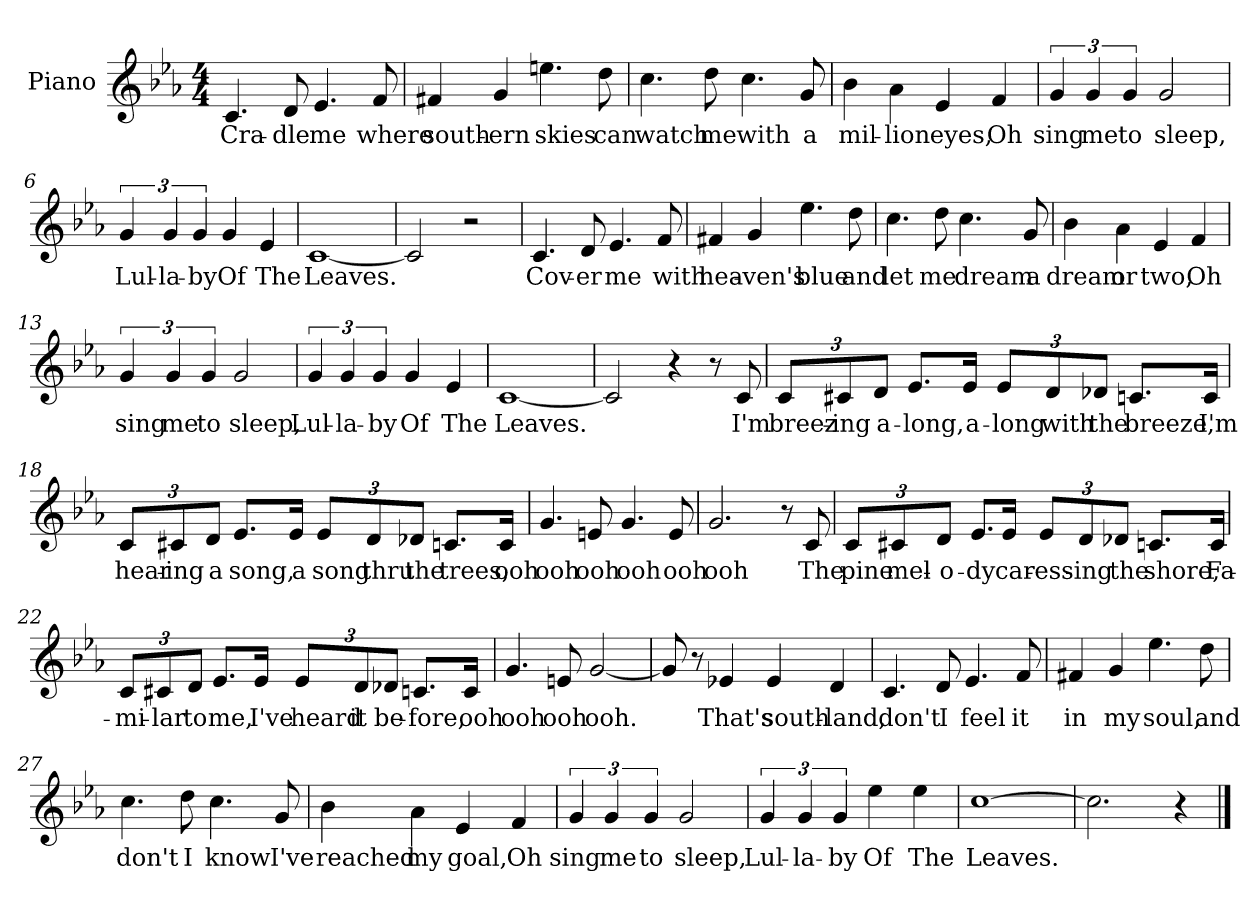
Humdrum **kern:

**kern	**text
*part1	*part1
*staff1	*staff1
*I"Piano	*
*I'Pno	*
*clefG2	*
*k[b-e-a-]	*
*E-:	*
*M4/4	*
=1	=1
4.c/	Cra-
8d/	-dle
4.e-/	me
8f/	where
=2	=2
4f#X/	south-
4g/	-ern
4.een\	skies
8dd\	can
=3	=3
4.cc\	watch
8dd\	me
4.cc\	with
8g/	a
=4	=4
4b-\	mil-
4a-\	-lion
4e-/	eyes,
4f/	Oh
!!LO:LB:g=z
=5	=5
6g/	sing
6g/	me
6g/	to
2g/	sleep,
=6	=6
6g/	Lul-
6g/	-la-
6g/	-by
4g/	Of
4e-/	The
=7	=7
[1c	Leaves.
=8	=8
2c/]	.
2r	.
=9	=9
4.c/	Cov-
8d/	-er
4.e-/	me
8f/	with
!!LO:LB:g=z
=10	=10
4f#X/	hea-
4g/	-ven's
4.ee-\	blue
8dd\	and
=11	=11
4.cc\	let
8dd\	me
4.cc\	dream
8g/	a
=12	=12
4b-\	dream
4a-\	or
4e-/	two,
4f/	Oh
=13	=13
6g/	sing
6g/	me
6g/	to
2g/	sleep,
!!LO:LB:g=z
=14	=14
6g/	Lul-
6g/	-la-
6g/	-by
4g/	Of
4e-/	The
=15	=15
[1c	Leaves.
=16	=16
2c/]	.
4r	.
8r	.
8c/	I'm
=17	=17
*Xbrackettup	*
12c/L	breez-
12c#X/	-ing
12d/J	a-
8.e-/L	-long,
16e-/J	a-
12e-/L	-long
12d/	with
12d-X/J	the
8.cn/L	breeze,
16c/J	I'm
!!LO:LB:g=z
=18	=18
12c/L	hear-
12c#X/	-ing
12d/J	a
8.e-/L	song,
16e-/J	a
12e-/L	song
12d/	thru
12d-X/J	the
8.cn/L	trees,
16c/J	ooh
=19	=19
4.g/	ooh
8en/	ooh
4.g/	ooh
8e/	ooh
=20	=20
2.g/	ooh
8r	.
8c/	The
!!LO:LB:g=z
=21	=21
12c/L	pine
12c#X/	mel-
12d/J	-o-
8.e-/L	-dy
16e-/J	car-
12e-/L	-ess-
12d/	-ing
12d-X/J	the
8.cn/L	shore,
16c/J	Fa-
=22	=22
12c/L	-mi-
12c#X/	-lar
12d/J	to
8.e-/L	me,
16e-/J	I've
12e-/L	heard
12d/	it
12d-X/J	be-
8.cn/L	-fore,
16c/J	ooh
=23	=23
4.g/	ooh
8en/	ooh
[2g/	ooh.
!!LO:LB:g=z
=24	=24
8g/]	.
8r	.
4e-X/	That's
4e-/	south-
4d/	-land,
=25	=25
4.c/	don't
8d/	I
4.e-/	feel
8f/	it
=26	=26
4f#X/	in
4g/	my
4.ee-\	soul,
8dd\	and
=27	=27
4.cc\	don't
8dd\	I
4.cc\	know
8g/	I've
!!LO:LB:g=z
=28	=28
4b-\	reached
4a-\	my
4e-/	goal,
4f/	Oh
=29	=29
*brackettup	*
6g/	sing
6g/	me
6g/	to
2g/	sleep,
=30	=30
6g/	Lul-
6g/	-la-
6g/	-by
4ee-\	Of
4ee-\	The
=31	=31
[1cc	Leaves.
=32	=32
2.cc\]	.
4r	.
==	==
*-	*-
